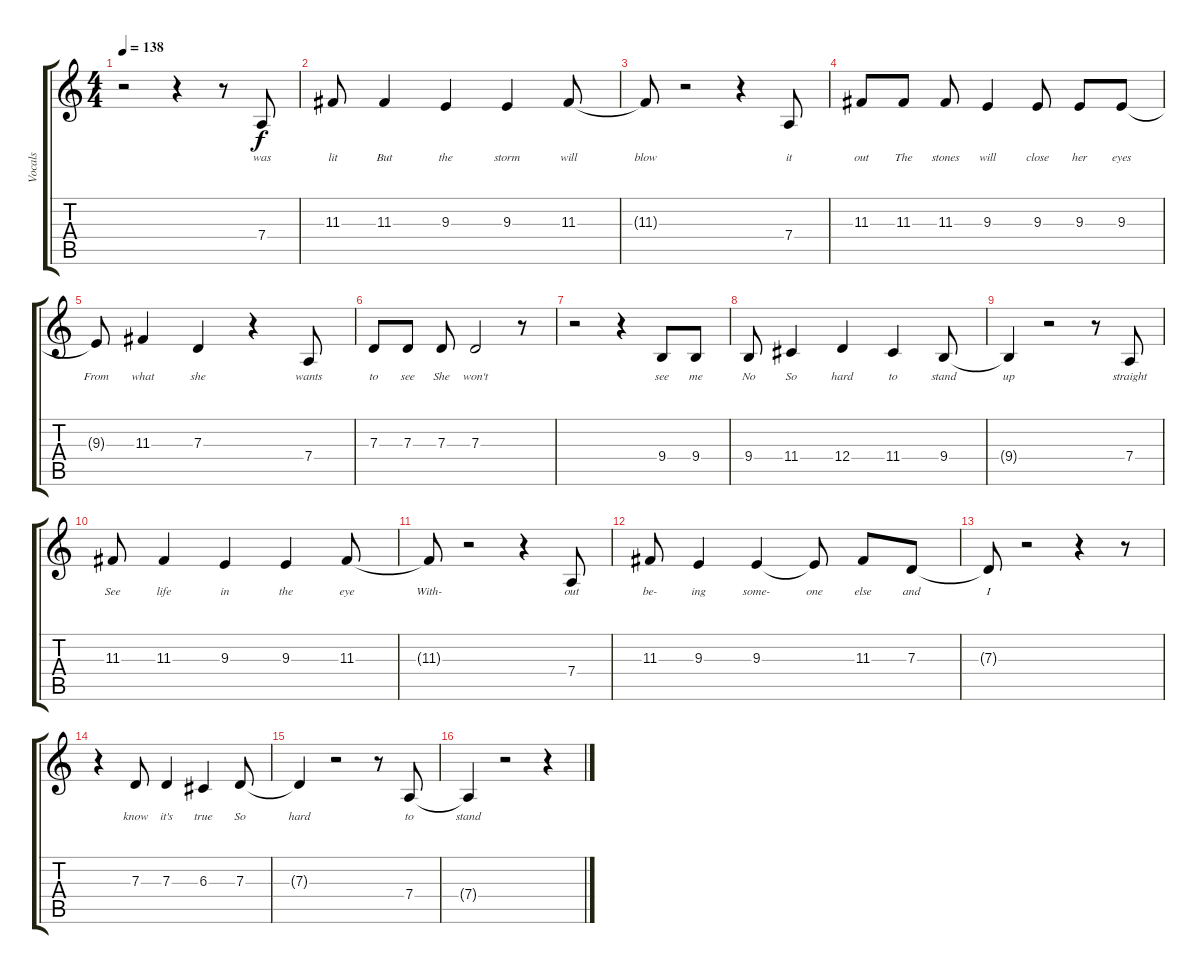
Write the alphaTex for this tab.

\track ("Vocals" "Vocals") {instrument lead6voice}
\staff {score tabs}
\tuning (E4 B3 G3 D3 A2 E2) {hide}
\ts (4 4)
\tempo 138
\clef g2
\ks c
r.2{dy f} r.4 r.8 7.4.8{lyrics (0 "was") lyrics (1 "") lyrics (2 "") lyrics (3 "") lyrics (4 "")} |
11.3.8{lyrics (0 "lit") lyrics (1 "") lyrics (2 "") lyrics (3 "") lyrics (4 "")} 11.3.4{lyrics (0 "But") lyrics (1 "") lyrics (2 "") lyrics (3 "") lyrics (4 "")} 9.3.4{lyrics (0 "the") lyrics (1 "") lyrics (2 "") lyrics (3 "") lyrics (4 "")} 9.3.4{lyrics (0 "storm") lyrics (1 "") lyrics (2 "") lyrics (3 "") lyrics (4 "")} 11.3.8{lyrics (0 "will") lyrics (1 "") lyrics (2 "") lyrics (3 "") lyrics (4 "")} |
11.3{t}.8{lyrics (0 "blow") lyrics (1 "") lyrics (2 "") lyrics (3 "") lyrics (4 "")} r.2 r.4 7.4.8{lyrics (0 "it") lyrics (1 "") lyrics (2 "") lyrics (3 "") lyrics (4 "")} |
11.3.8{lyrics (0 "out") lyrics (1 "") lyrics (2 "") lyrics (3 "") lyrics (4 "")} 11.3.8{lyrics (0 "The") lyrics (1 "") lyrics (2 "") lyrics (3 "") lyrics (4 "")} 11.3.8{lyrics (0 "stones") lyrics (1 "") lyrics (2 "") lyrics (3 "") lyrics (4 "")} 9.3.4{lyrics (0 "will") lyrics (1 "") lyrics (2 "") lyrics (3 "") lyrics (4 "")} 9.3.8{lyrics (0 "close") lyrics (1 "") lyrics (2 "") lyrics (3 "") lyrics (4 "")} 9.3.8{lyrics (0 "her") lyrics (1 "") lyrics (2 "") lyrics (3 "") lyrics (4 "")} 9.3.8{lyrics (0 "eyes") lyrics (1 "") lyrics (2 "") lyrics (3 "") lyrics (4 "")} |
9.3{t}.8{lyrics (0 "From") lyrics (1 "") lyrics (2 "") lyrics (3 "") lyrics (4 "")} 11.3.4{lyrics (0 "what") lyrics (1 "") lyrics (2 "") lyrics (3 "") lyrics (4 "")} 7.3.4{lyrics (0 "she") lyrics (1 "") lyrics (2 "") lyrics (3 "") lyrics (4 "")} r.4 7.4.8{lyrics (0 "wants") lyrics (1 "") lyrics (2 "") lyrics (3 "") lyrics (4 "")} |
7.3.8{lyrics (0 "to") lyrics (1 "") lyrics (2 "") lyrics (3 "") lyrics (4 "")} 7.3.8{lyrics (0 "see") lyrics (1 "") lyrics (2 "") lyrics (3 "") lyrics (4 "")} 7.3.8{lyrics (0 "She") lyrics (1 "") lyrics (2 "") lyrics (3 "") lyrics (4 "")} 7.3.2{lyrics (0 "won't") lyrics (1 "") lyrics (2 "") lyrics (3 "") lyrics (4 "")} r.8 |
r.2 r.4 9.4.8{lyrics (0 "see") lyrics (1 "") lyrics (2 "") lyrics (3 "") lyrics (4 "")} 9.4.8{lyrics (0 "me") lyrics (1 "") lyrics (2 "") lyrics (3 "") lyrics (4 "")} |
9.4.8{lyrics (0 "No") lyrics (1 "") lyrics (2 "") lyrics (3 "") lyrics (4 "")} 11.4.4{lyrics (0 "So") lyrics (1 "") lyrics (2 "") lyrics (3 "") lyrics (4 "")} 12.4.4{lyrics (0 "hard") lyrics (1 "") lyrics (2 "") lyrics (3 "") lyrics (4 "")} 11.4.4{lyrics (0 "to") lyrics (1 "") lyrics (2 "") lyrics (3 "") lyrics (4 "")} 9.4.8{lyrics (0 "stand") lyrics (1 "") lyrics (2 "") lyrics (3 "") lyrics (4 "")} |
9.4{t}.4{lyrics (0 "up") lyrics (1 "") lyrics (2 "") lyrics (3 "") lyrics (4 "")} r.2 r.8 7.4.8{lyrics (0 "straight") lyrics (1 "") lyrics (2 "") lyrics (3 "") lyrics (4 "")} |
11.3.8{lyrics (0 "See") lyrics (1 "") lyrics (2 "") lyrics (3 "") lyrics (4 "")} 11.3.4{lyrics (0 "life") lyrics (1 "") lyrics (2 "") lyrics (3 "") lyrics (4 "")} 9.3.4{lyrics (0 "in") lyrics (1 "") lyrics (2 "") lyrics (3 "") lyrics (4 "")} 9.3.4{lyrics (0 "the") lyrics (1 "") lyrics (2 "") lyrics (3 "") lyrics (4 "")} 11.3.8{lyrics (0 "eye") lyrics (1 "") lyrics (2 "") lyrics (3 "") lyrics (4 "")} |
11.3{t}.8{lyrics (0 "With-") lyrics (1 "") lyrics (2 "") lyrics (3 "") lyrics (4 "")} r.2 r.4 7.4.8{lyrics (0 "out") lyrics (1 "") lyrics (2 "") lyrics (3 "") lyrics (4 "")} |
11.3.8{lyrics (0 "be-") lyrics (1 "") lyrics (2 "") lyrics (3 "") lyrics (4 "")} 9.3.4{lyrics (0 "ing") lyrics (1 "") lyrics (2 "") lyrics (3 "") lyrics (4 "")} 9.3.4{lyrics (0 "some-") lyrics (1 "") lyrics (2 "") lyrics (3 "") lyrics (4 "")} 9.3{t}.8{lyrics (0 "one") lyrics (1 "") lyrics (2 "") lyrics (3 "") lyrics (4 "")} 11.3.8{lyrics (0 "else") lyrics (1 "") lyrics (2 "") lyrics (3 "") lyrics (4 "")} 7.3.8{lyrics (0 "and") lyrics (1 "") lyrics (2 "") lyrics (3 "") lyrics (4 "")} |
7.3{t}.8{lyrics (0 "I") lyrics (1 "") lyrics (2 "") lyrics (3 "") lyrics (4 "")} r.2 r.4 r.8 |
r.4 7.3.8{lyrics (0 "know") lyrics (1 "") lyrics (2 "") lyrics (3 "") lyrics (4 "")} 7.3.4{lyrics (0 "it's") lyrics (1 "") lyrics (2 "") lyrics (3 "") lyrics (4 "")} 6.3.4{lyrics (0 "true") lyrics (1 "") lyrics (2 "") lyrics (3 "") lyrics (4 "")} 7.3.8{lyrics (0 "So") lyrics (1 "") lyrics (2 "") lyrics (3 "") lyrics (4 "")} |
7.3{t}.4{lyrics (0 "hard") lyrics (1 "") lyrics (2 "") lyrics (3 "") lyrics (4 "")} r.2 r.8 7.4.8{lyrics (0 "to") lyrics (1 "") lyrics (2 "") lyrics (3 "") lyrics (4 "")} |
7.4{t}.4{lyrics (0 "stand") lyrics (1 "") lyrics (2 "") lyrics (3 "") lyrics (4 "")} r.2 r.4
